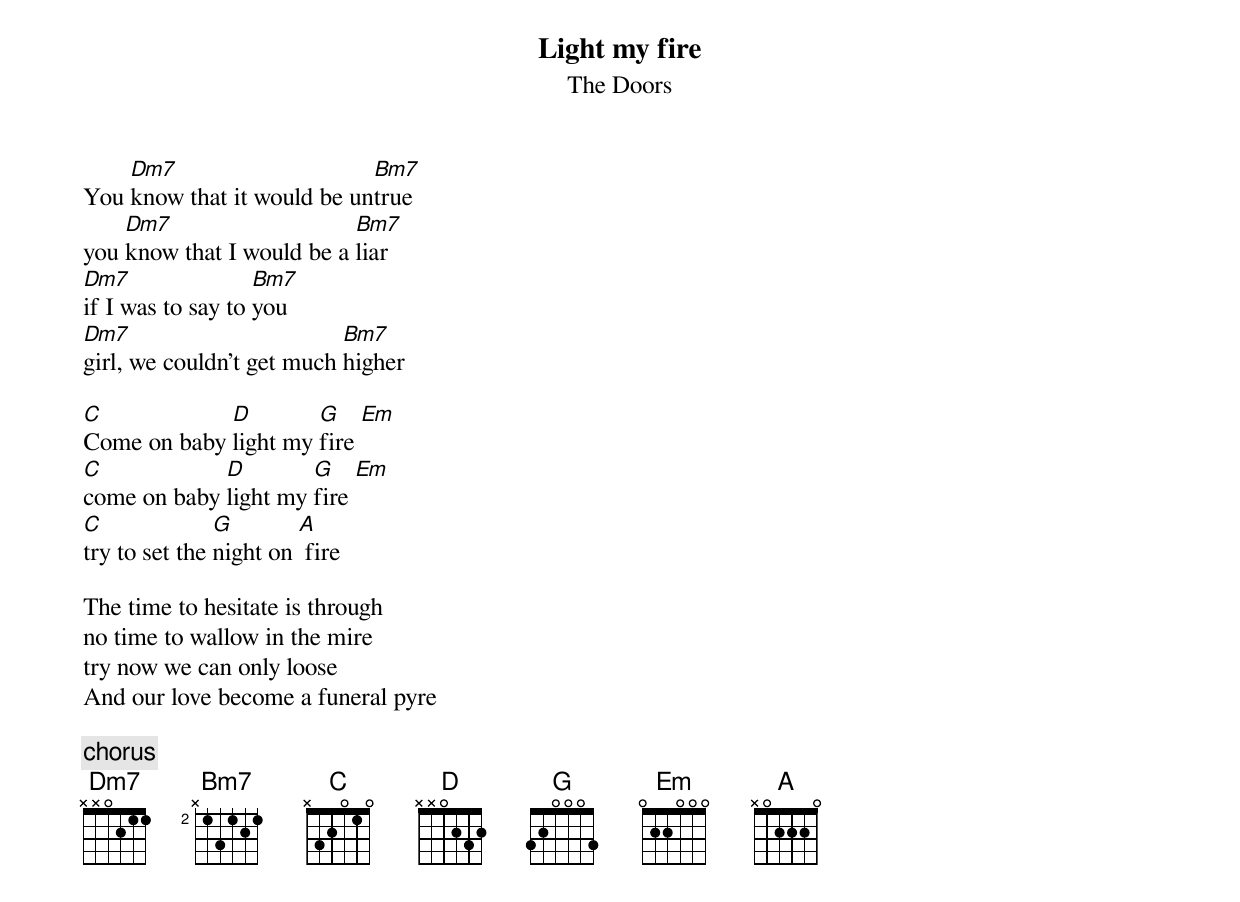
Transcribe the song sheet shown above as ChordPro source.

{t:Light my fire}
{st:The Doors}

You [Dm7]know that it would be un[Bm7]true
you [Dm7]know that I would be a [Bm7]liar
[Dm7]if I was to say to [Bm7]you
[Dm7]girl, we couldn't get much [Bm7]higher

[C]Come on baby [D]light my [G]fire [Em]
[C]come on baby [D]light my [G]fire [Em]
[C]try to set the [G]night on [A] fire

The time to hesitate is through
no time to wallow in the mire
try now we can only loose
And our love become a funeral pyre

{c: chorus}
